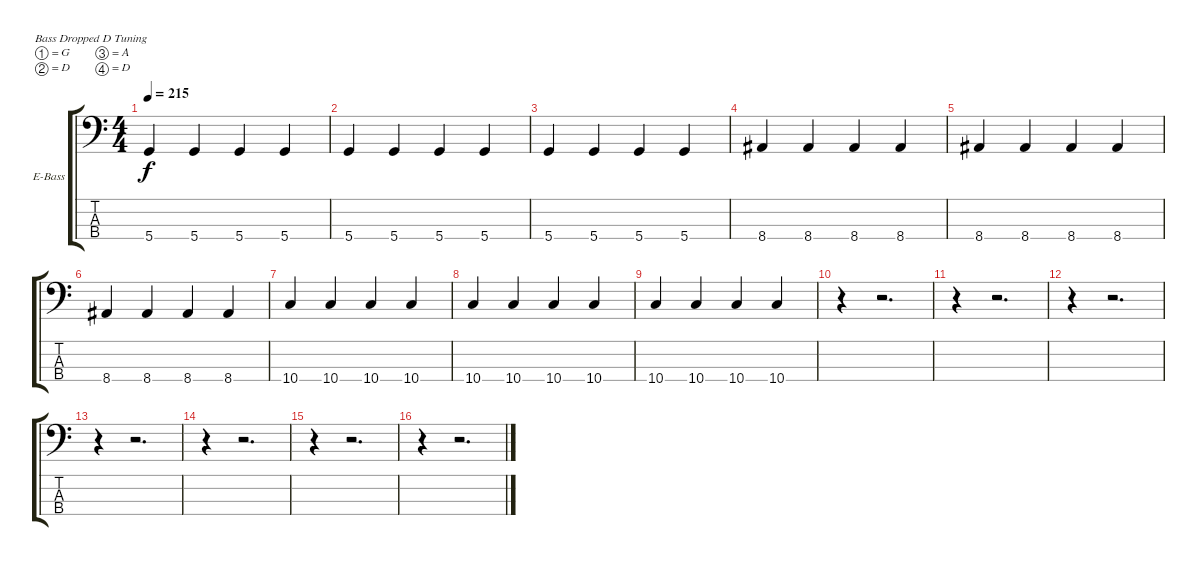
\bracketExtendMode groupsimilarinstruments
\firstSystemTrackNameOrientation horizontal
\otherSystemsTrackNameOrientation horizontal
\track ("Bass guitar (Oliver)" "E-Bass") {instrument electricbassfinger}
\staff {score tabs}
\tuning (G2 D2 A1 D1)
\ts (4 4)
\tempo 215
\clef f4
\ks c
5.4.4{dy f} 5.4.4 5.4.4 5.4.4 |
5.4.4 5.4.4 5.4.4 5.4.4 |
5.4.4 5.4.4 5.4.4 5.4.4 |
8.4.4 8.4.4 8.4.4 8.4.4 |
8.4.4 8.4.4 8.4.4 8.4.4 |
8.4.4 8.4.4 8.4.4 8.4.4 |
10.4.4 10.4.4 10.4.4 10.4.4 |
10.4.4 10.4.4 10.4.4 10.4.4 |
10.4.4 10.4.4 10.4.4 10.4.4 |
r.4 r.2{d} |
r.4 r.2{d} |
r.4 r.2{d} |
r.4 r.2{d} |
r.4 r.2{d} |
r.4 r.2{d} |
r.4 r.2{d}
